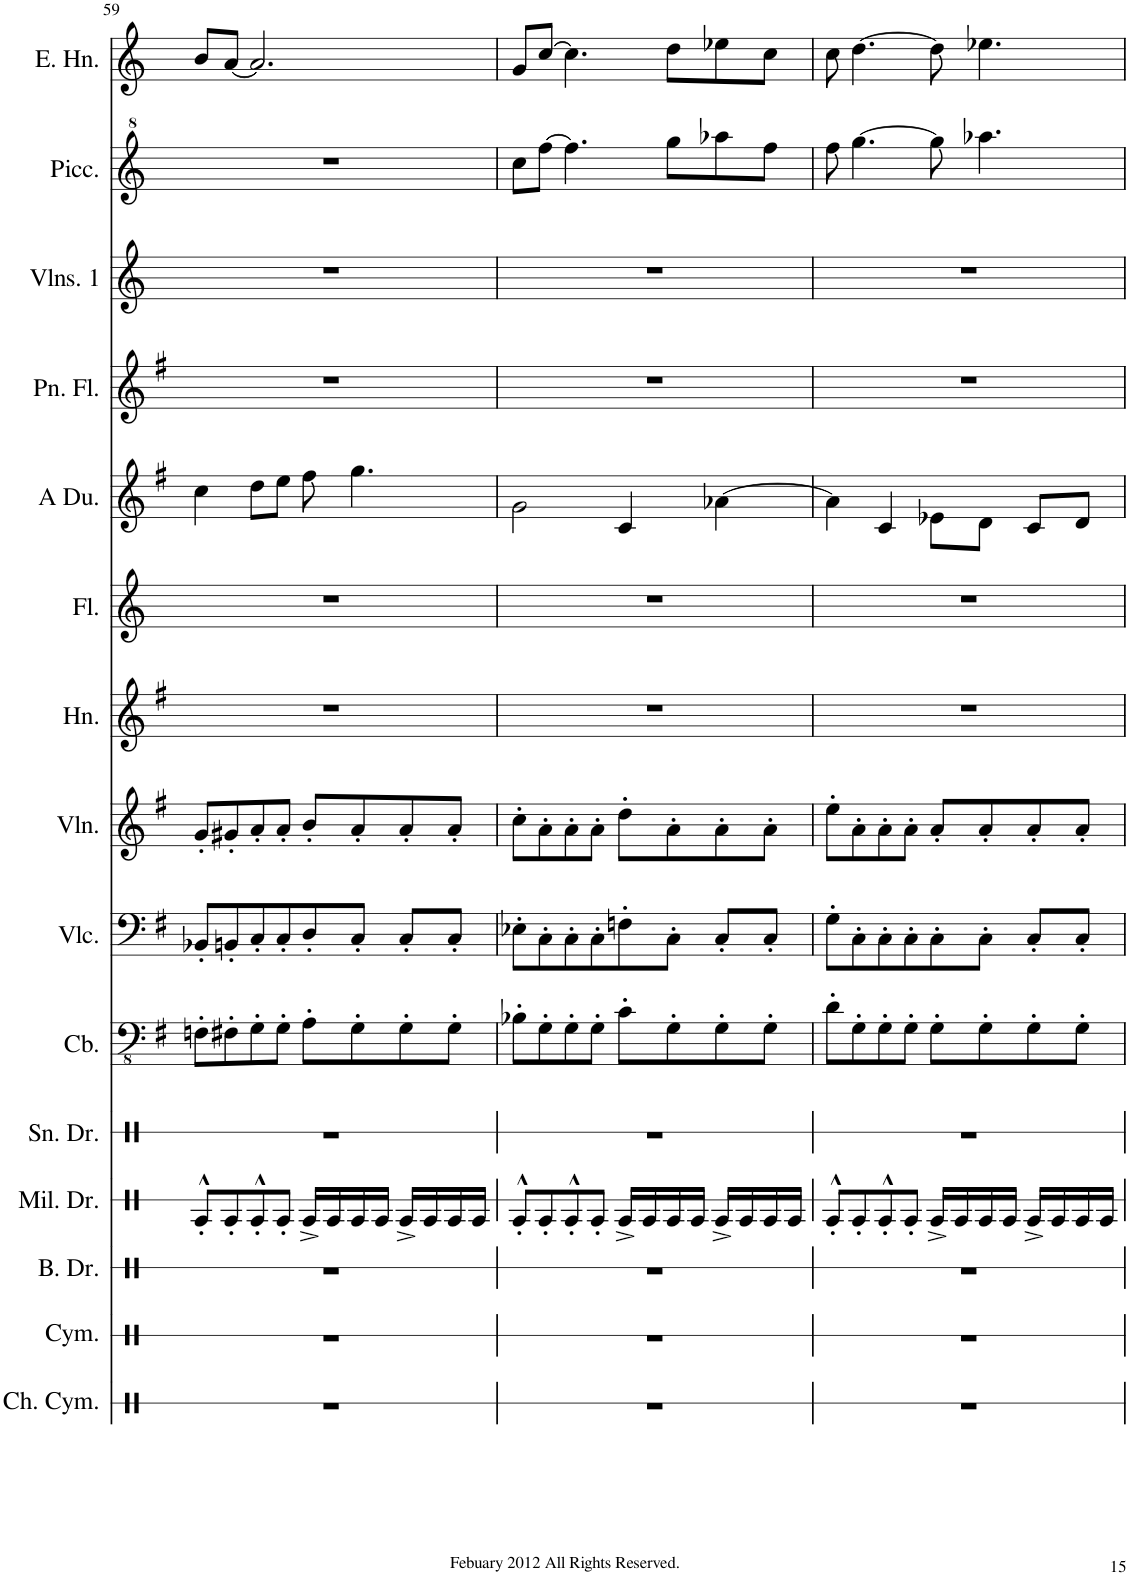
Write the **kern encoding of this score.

**kern	**kern	**kern	**kern	**kern	**kern	**kern	**kern	**kern	**kern	**kern	**kern	**kern	**kern	**kern
*part15	*part14	*part13	*part12	*part11	*part10	*part9	*part8	*part7	*part6	*part5	*part4	*part3	*part2	*part1
*staff15	*staff14	*staff13	*staff12	*staff11	*staff10	*staff9	*staff8	*staff7	*staff6	*staff5	*staff4	*staff3	*staff2	*staff1
*I"Chinese Cymbal	*I"Cymbal	*I"Bass Drum	*I"Military Drum	*I"Snare Drum	*I"Double Bass	*I"Violoncello	*I"Violin	*I"Horn	*I"Flute	*I"A Duduk	*I"Pan Flute	*I"Violins 1	*I"Piccolo	*I"English Horn
*I'Ch. Cym.	*I'Cym.	*I'B. Dr.	*I'Mil. Dr.	*I'Sn. Dr.	*	*I'Vlc.	*I'Vln.	*I'Hn.	*I'Fl.	*I'A Du.	*I'Pn. Fl.	*I'Vlns. 1	*I'Picc.	*I'E. Hn.
!!LO:PB:g=z
*clefX	*clefX	*clefX	*clefX	*clefX	*clefFv4	*clefF4	*clefG2	*clefG2	*clefG2	*clefG2	*clefG2	*clefG2	*clefG^2	*clefG2
*	*	*	*	*	*Trd7c12	*	*	*Trd4c7	*	*Trd4c7	*	*	*Trd-7c-12	*Trd4c7
*k[]	*k[]	*k[]	*k[]	*k[]	*k[f#]	*k[f#]	*k[f#]	*k[f#]	*k[]	*k[f#]	*k[f#]	*k[]	*k[]	*k[]
*M4/4	*M4/4	*M4/4	*M4/4	*M4/4	*M4/4	*M5/4	*M4/4	*M4/4	*M4/4	*M4/4	*M4/4	*M4/4	*M4/4	*M4/4
=59	=59	=59	=59	=59	=59	=59	=59	=59	=59	=59	=59	=59	=59	=59
1r	1r	1r	8b'^^/L	1r	8FFn'\L	8BB-X'/L	8g'/L	1r	1r	4cc\	1r	1r	1r	8b/L
.	.	.	8b'/	.	8FF#X'\	8BBn'/	8g#X'/	.	.	.	.	.	.	[8a/J
.	.	.	8b'^^/	.	8GG'\	8C'/	8a'/	.	.	8dd\L	.	.	.	2.a/]
.	.	.	8b'/J	.	8GG'\J	8C'/	8a'/J	.	.	8ee\J	.	.	.	.
.	.	.	16b^/LL	.	8AA'\L	8D'/	8b'/L	.	.	8ff#\	.	.	.	.
.	.	.	16b/	.	.	.	.	.	.	.	.	.	.	.
.	.	.	16b/	.	8GG'\	8C'/J	8a'/	.	.	4.gg\	.	.	.	.
.	.	.	16b/JJ	.	.	.	.	.	.	.	.	.	.	.
.	.	.	16b^/LL	.	8GG'\	8C'/L	8a'/	.	.	.	.	.	.	.
.	.	.	16b/	.	.	.	.	.	.	.	.	.	.	.
.	.	.	16b/	.	8GG'\J	8C'/J	8a'/J	.	.	.	.	.	.	.
.	.	.	16b/JJ	.	.	.	.	.	.	.	.	.	.	.
=60	=60	=60	=60	=60	=60	=60	=60	=60	=60	=60	=60	=60	=60	=60
1r	1r	1r	8b'^^/L	1r	8BB-X'\L	8E-X'\L	8cc'\L	1r	1r	2g\	1r	1r	8ccc\L	8g/L
.	.	.	8b'/	.	8GG'\	8C'\	8a'\	.	.	.	.	.	[8fff\J	[8cc/J
.	.	.	8b'^^/	.	8GG'\	8C'\	8a'\	.	.	.	.	.	4.fff\]	4.cc\]
.	.	.	8b'/J	.	8GG'\J	8C'\	8a'\J	.	.	.	.	.	.	.
.	.	.	16b^/LL	.	8C'\L	8Fn'\	8dd'\L	.	.	4c/	.	.	.	.
.	.	.	16b/	.	.	.	.	.	.	.	.	.	.	.
.	.	.	16b/	.	8GG'\	8C'\J	8a'\	.	.	.	.	.	8ggg\L	8dd\L
.	.	.	16b/JJ	.	.	.	.	.	.	.	.	.	.	.
.	.	.	16b^/LL	.	8GG'\	8C'/L	8a'\	.	.	[4a-X\	.	.	8aaa-X\	8ee-X\
.	.	.	16b/	.	.	.	.	.	.	.	.	.	.	.
.	.	.	16b/	.	8GG'\J	8C'/J	8a'\J	.	.	.	.	.	8fff\J	8cc\J
.	.	.	16b/JJ	.	.	.	.	.	.	.	.	.	.	.
=61	=61	=61	=61	=61	=61	=61	=61	=61	=61	=61	=61	=61	=61	=61
1r	1r	1r	8b'^^/L	1r	8D'\L	8G'\L	8ee'\L	1r	1r	4a-\]	1r	1r	8fff\	8cc\
.	.	.	8b'/	.	8GG'\	8C'\	8a'\	.	.	.	.	.	[4.ggg\	[4.dd\
.	.	.	8b'^^/	.	8GG'\	8C'\	8a'\	.	.	4c/	.	.	.	.
.	.	.	8b'/J	.	8GG'\J	8C'\	8a'\J	.	.	.	.	.	.	.
.	.	.	16b^/LL	.	8GG'\L	8C'\	8a'/L	.	.	8e-X\L	.	.	8ggg\]	8dd\]
.	.	.	16b/	.	.	.	.	.	.	.	.	.	.	.
.	.	.	16b/	.	8GG'\	8C'\J	8a'/	.	.	8d\J	.	.	4.aaa-X\	4.ee-X\
.	.	.	16b/JJ	.	.	.	.	.	.	.	.	.	.	.
.	.	.	16b^/LL	.	8GG'\	8C'/L	8a'/	.	.	8c/L	.	.	.	.
.	.	.	16b/	.	.	.	.	.	.	.	.	.	.	.
.	.	.	16b/	.	8GG'\J	8C'/J	8a'/J	.	.	8d/J	.	.	.	.
.	.	.	16b/JJ	.	.	.	.	.	.	.	.	.	.	.
=	=	=	=	=	=	=	=	=	=	=	=	=	=	=
*-	*-	*-	*-	*-	*-	*-	*-	*-	*-	*-	*-	*-	*-	*-
